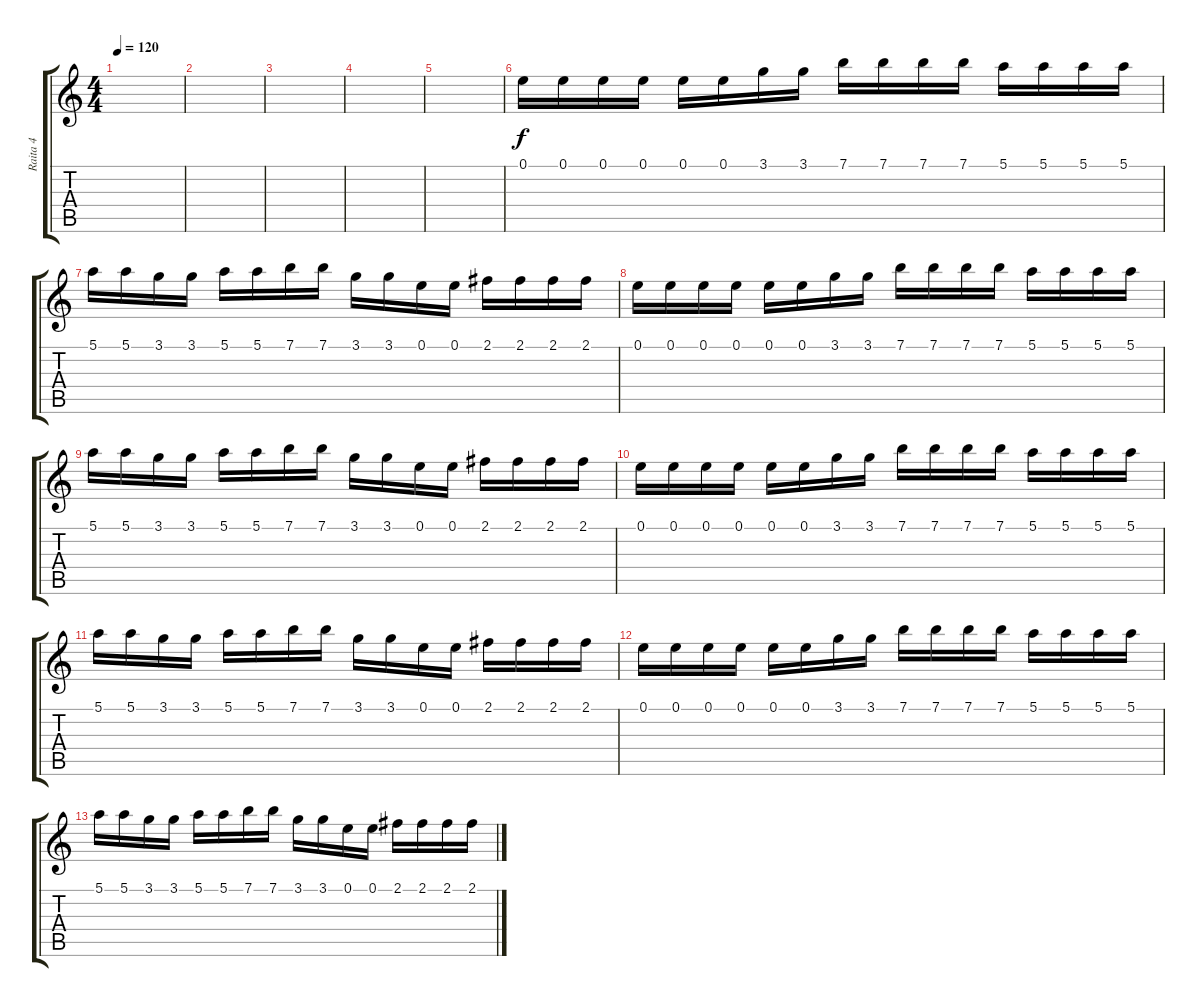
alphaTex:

\track ("Raita 4" "Raita 4") {instrument distortionguitar}
\staff {score tabs}
\tuning (E4 B3 G3 D3 A2 E2) {hide}
\ts (4 4)
\tempo 120
\clef g2
\ks c
|
|
|
|
|
0.1.16 0.1.16 0.1.16 0.1.16 0.1.16 0.1.16 3.1.16 3.1.16 7.1.16 7.1.16 7.1.16 7.1.16 5.1.16 5.1.16 5.1.16 5.1.16 |
5.1.16 5.1.16 3.1.16 3.1.16 5.1.16 5.1.16 7.1.16 7.1.16 3.1.16 3.1.16 0.1.16 0.1.16 2.1.16 2.1.16 2.1.16 2.1.16 |
0.1.16 0.1.16 0.1.16 0.1.16 0.1.16 0.1.16 3.1.16 3.1.16 7.1.16 7.1.16 7.1.16 7.1.16 5.1.16 5.1.16 5.1.16 5.1.16 |
5.1.16 5.1.16 3.1.16 3.1.16 5.1.16 5.1.16 7.1.16 7.1.16 3.1.16 3.1.16 0.1.16 0.1.16 2.1.16 2.1.16 2.1.16 2.1.16 |
0.1.16 0.1.16 0.1.16 0.1.16 0.1.16 0.1.16 3.1.16 3.1.16 7.1.16 7.1.16 7.1.16 7.1.16 5.1.16 5.1.16 5.1.16 5.1.16 |
5.1.16 5.1.16 3.1.16 3.1.16 5.1.16 5.1.16 7.1.16 7.1.16 3.1.16 3.1.16 0.1.16 0.1.16 2.1.16 2.1.16 2.1.16 2.1.16 |
0.1.16 0.1.16 0.1.16 0.1.16 0.1.16 0.1.16 3.1.16 3.1.16 7.1.16 7.1.16 7.1.16 7.1.16 5.1.16 5.1.16 5.1.16 5.1.16 |
5.1.16 5.1.16 3.1.16 3.1.16 5.1.16 5.1.16 7.1.16 7.1.16 3.1.16 3.1.16 0.1.16 0.1.16 2.1.16 2.1.16 2.1.16 2.1.16
